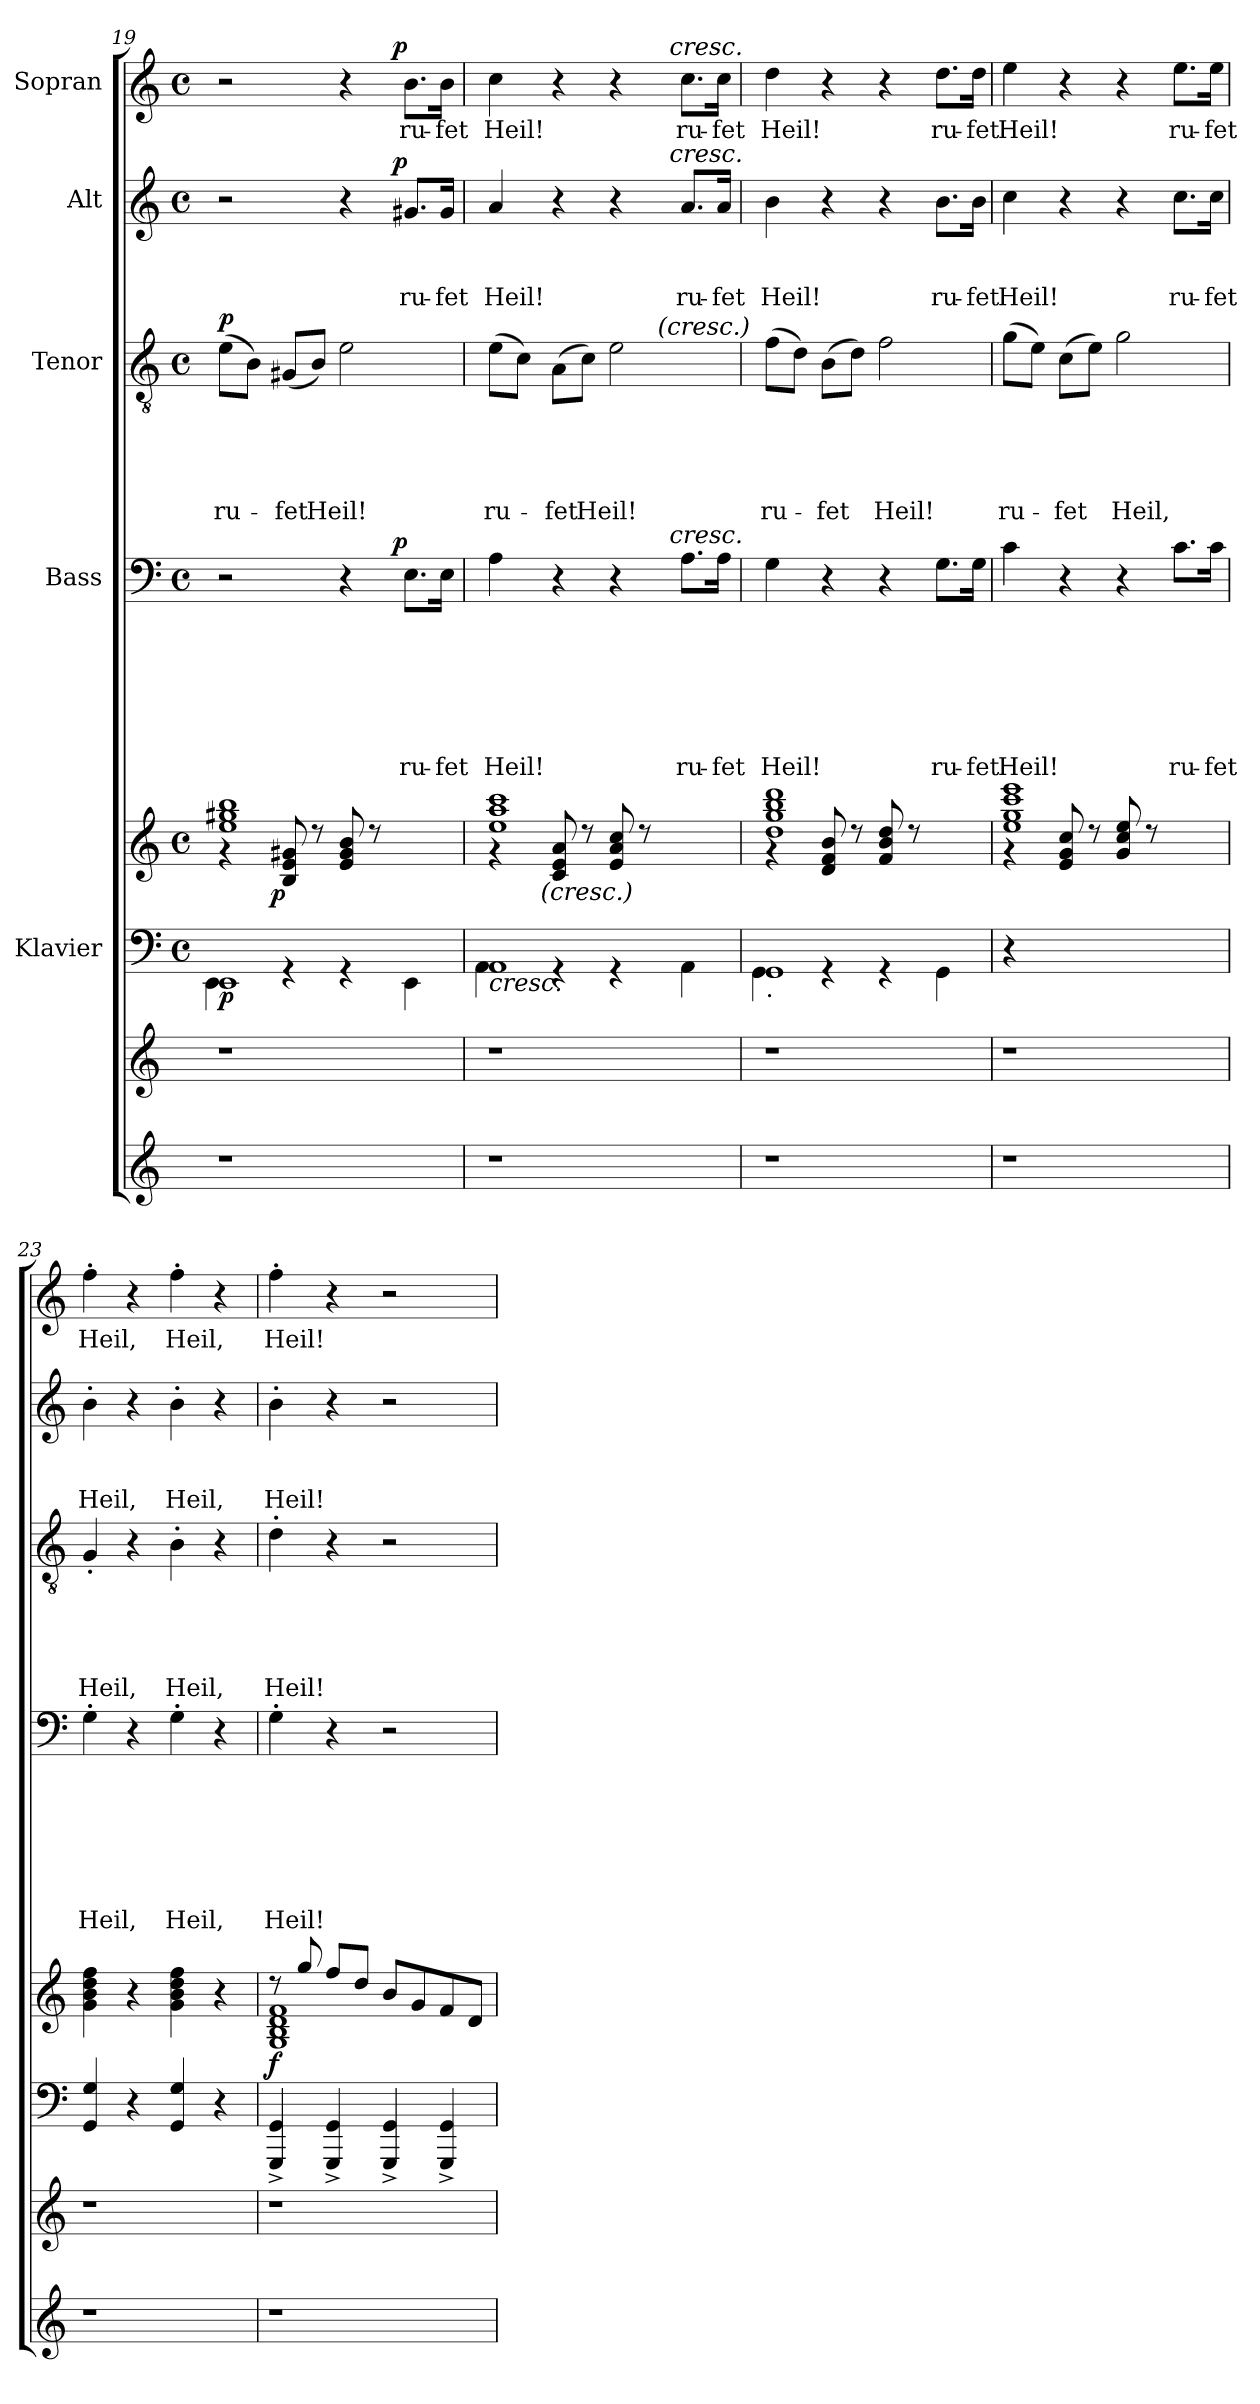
**kern	**kern	**kern	**kern	**dynam	**kern	**text	**text	**text	**text	**text	**text	**text	**dynam	**kern	**text	**text	**text	**text	**text	**dynam	**kern	**text	**text	**text	**dynam	**kern	**text	**dynam
*part7	*part6	*part5	*part5	*part5	*part4	*part4	*part4	*part4	*part4	*part4	*part4	*part4	*part4	*part3	*part3	*part3	*part3	*part3	*part3	*part3	*part2	*part2	*part2	*part2	*part2	*part1	*part1	*part1
*staff8	*staff7	*staff6	*staff5	*staff5/6	*staff4	*staff4	*staff4	*staff4	*staff4	*staff4	*staff4	*staff4	*staff4	*staff3	*staff3	*staff3	*staff3	*staff3	*staff3	*staff3	*staff2	*staff2	*staff2	*staff2	*staff2	*staff1	*staff1	*staff1
*	*	*I"Klavier	*	*	*I"Bass	*	*	*	*	*	*	*	*	*I"Tenor	*	*	*	*	*	*	*I"Alt	*	*	*	*	*I"Sopran	*	*
*clefG2	*clefG2	*clefF4	*clefG2	*	*clefF4	*	*	*	*	*	*	*	*	*clefGv2	*	*	*	*	*	*	*clefG2	*	*	*	*	*clefG2	*	*
*k[]	*k[]	*k[]	*k[]	*	*k[]	*	*	*	*	*	*	*	*	*k[]	*	*	*	*	*	*	*k[]	*	*	*	*	*k[]	*	*
*C:	*C:	*C:	*C:	*	*C:	*	*	*	*	*	*	*	*	*C:	*	*	*	*	*	*	*C:	*	*	*	*	*C:	*	*
*	*	*M4/4	*M4/4	*	*M4/4	*	*	*	*	*	*	*	*	*M4/4	*	*	*	*	*	*	*M4/4	*	*	*	*	*M4/4	*	*
*	*	*met(c)	*met(c)	*	*met(c)	*	*	*	*	*	*	*	*	*met(c)	*	*	*	*	*	*	*met(c)	*	*	*	*	*met(c)	*	*
=19	=19	=19	=19	=19	=19	=19	=19	=19	=19	=19	=19	=19	=19	=19	=19	=19	=19	=19	=19	=19	=19	=19	=19	=19	=19	=19	=19	=19
*	*	*^	*^	*	*	*	*	*	*	*	*	*	*	*	*	*	*	*	*	*	*	*	*	*	*	*	*	*
!	!	!	!	!	!	!LO:DY:b=2	!	!	!	!	!	!	!	!	!	!	!	!	!	!	!LO:LY:b	!LO:DY:a	!	!	!	!	!	!	!	!
*	*	*	*	*	*^	*	*^	*	*	*	*	*	*	*	*	*	*	*	*	*	*	*	*^	*	*	*	*	*^	*	*
1r	1r	1EE	4EE\	4rg	1ee 1gg#X 1bb	8..ryy	p	2r	2ryy	.	.	.	.	.	.	.	.	(>8e\L	.	.	.	.	ru-	p	2r	2ryy	.	.	.	.	2r	2ryy	.	.
.	.	.	.	.	.	.	.	.	.	.	.	.	.	.	.	.	.	8B\J)	.	.	.	.	.	.	.	.	.	.	.	.	.	.	.	.
!	!	!	!	!	!	!	!LO:DY:b	!	!	!	!	!	!	!	!	!	!	!	!	!	!	!	!	!	!	!	!	!	!	!	!	!	!	!
.	.	.	.	.	.	2ryy	p	.	.	.	.	.	.	.	.	.	.	.	.	.	.	.	.	.	.	.	.	.	.	.	.	.	.	.
!	!	!	!	!	!	!	!	!	!	!	!	!	!	!	!	!	!	!	!	!	!	!	!LO:LY:b	!	!	!	!	!	!	!	!	!	!	!
.	.	.	4rGG	8B/ 8e/ 8g#X/	.	.	.	.	.	.	.	.	.	.	.	.	.	(<8G#X/L	.	.	.	.	-fet	.	.	.	.	.	.	.	.	.	.	.
!	!	!	!	!	!	!	!	!	!	!	!	!	!	!	!	!	!	!	!	!	!	!	!LO:LY:b	!	!	!	!	!	!	!	!	!	!	!
.	.	.	.	8rdd	.	.	.	.	.	.	.	.	.	.	.	.	.	8B/J)	.	.	.	.	Heil!	.	.	.	.	.	.	.	.	.	.	.
.	.	.	4rGG	8e/ 8g#/ 8b/	.	.	.	4r	8..ryy	.	.	.	.	.	.	.	.	2e\	.	.	.	.	.	.	4r	8..ryy	.	.	.	.	4r	8..ryy	.	.
.	.	.	.	8rdd	.	.	.	.	.	.	.	.	.	.	.	.	.	.	.	.	.	.	.	.	.	.	.	.	.	.	.	.	.	.
!	!	!	!	!	!	!	!	!	!	!	!	!	!	!	!	!	!LO:DY:a	!	!	!	!	!	!	!	!	!	!	!	!	!LO:DY:a	!	!	!	!LO:DY:a
.	.	.	.	.	.	4ryy	.	.	4ryy	.	.	.	.	.	.	.	p	.	.	.	.	.	.	.	.	4ryy	.	.	.	p	.	4ryy	.	p
!	!	!	!	!	!	!	!	!	!	!	!	!	!	!	!	!LO:LY:b	!	!	!	!	!	!	!	!	!	!	!	!	!LO:LY:b	!	!	!	!LO:LY:b	!
.	.	.	4EE\	4ryy	.	.	.	8.E\L	.	.	.	.	.	.	.	ru-	.	.	.	.	.	.	.	.	8.g#X/L	.	.	.	ru-	.	8.b\L	.	ru-	.
!	!	!	!	!	!	!	!	!	!	!	!	!	!	!	!	!LO:LY:b	!	!	!	!	!	!	!	!	!	!	!	!	!LO:LY:b	!	!	!	!LO:LY:b	!
.	.	.	.	.	.	.	.	16E\Jk	.	.	.	.	.	.	.	-fet	.	.	.	.	.	.	.	.	16g#/Jk	.	.	.	-fet	.	16b\Jk	.	-fet	.
.	.	.	.	.	.	32ryy	.	.	32ryy	.	.	.	.	.	.	.	.	.	.	.	.	.	.	.	.	32ryy	.	.	.	.	.	32ryy	.	.
=20	=20	=20	=20	=20	=20	=20	=20	=20	=20	=20	=20	=20	=20	=20	=20	=20	=20	=20	=20	=20	=20	=20	=20	=20	=20	=20	=20	=20	=20	=20	=20	=20	=20	=20
!	!	!LO:TX:b:i:t=cresc.	!	!	!	!	!	!	!	!	!	!	!	!	!	!	!	!	!	!	!	!	!	!	!	!	!	!	!	!	!	!	!	!
!	!	!	!	!	!	!	!	!	!	!	!	!	!	!	!	!LO:LY:b	!	!	!	!	!	!	!LO:LY:b	!	!	!	!	!	!LO:LY:b	!	!	!	!LO:LY:b	!
*	*	*	*	*	*	*	*	*	*	*	*	*	*	*	*	*	*	*^	*	*	*	*	*	*	*	*	*	*	*	*	*	*	*	*
1r	1r	1AA	4AA\	4rg	1ee 1aa 1ccc	8..ryy	.	4A\	2ryy	.	.	.	.	.	.	Heil!	.	(>8e\L	2ryy	.	.	.	.	ru-	.	4a/	2ryy	.	.	Heil!	.	4cc\	2ryy	Heil!	.
.	.	.	.	.	.	.	.	.	.	.	.	.	.	.	.	.	.	8c\J)	.	.	.	.	.	.	.	.	.	.	.	.	.	.	.	.	.
!	!	!	!	!	!	!LO:TX:b:i:t=(cresc.)	!	!	!	!	!	!	!	!	!	!	!	!	!	!	!	!	!	!	!	!	!	!	!	!	!	!	!	!	!
.	.	.	.	.	.	2ryy	.	.	.	.	.	.	.	.	.	.	.	.	.	.	.	.	.	.	.	.	.	.	.	.	.	.	.	.	.
!	!	!	!	!	!	!	!	!	!	!	!	!	!	!	!	!	!	!	!	!	!	!	!	!LO:LY:b	!	!	!	!	!	!	!	!	!	!	!
.	.	.	4rGG	8c/ 8e/ 8a/	.	.	.	4r	.	.	.	.	.	.	.	.	.	(>8A\L	.	.	.	.	.	-fet	.	4r	.	.	.	.	.	4r	.	.	.
!	!	!	!	!	!	!	!	!	!	!	!	!	!	!	!	!	!	!	!	!	!	!	!	!LO:LY:b	!	!	!	!	!	!	!	!	!	!	!
.	.	.	.	8rdd	.	.	.	.	.	.	.	.	.	.	.	.	.	8c\J)	.	.	.	.	.	Heil!	.	.	.	.	.	.	.	.	.	.	.
.	.	.	4rGG	8e/ 8a/ 8cc/	.	.	.	4r	8..ryy	.	.	.	.	.	.	.	.	2e\	8.ryy	.	.	.	.	.	.	4r	8..ryy	.	.	.	.	4r	8..ryy	.	.
.	.	.	.	8rdd	.	.	.	.	.	.	.	.	.	.	.	.	.	.	.	.	.	.	.	.	.	.	.	.	.	.	.	.	.	.	.
!	!	!	!	!	!	!	!	!	!	!	!	!	!	!	!	!	!	!	!LO:TX:a:i:t=(cresc.)	!	!	!	!	!	!	!	!	!	!	!	!	!	!	!	!
.	.	.	.	.	.	.	.	.	.	.	.	.	.	.	.	.	.	.	4ryy	.	.	.	.	.	.	.	.	.	.	.	.	.	.	.	.
!	!	!	!	!	!	!	!	!	!	!	!	!	!	!	!	!	!	!	!	!	!	!	!	!	!	!	!	!	!	!	!	!	!LO:TX:a:i:t=cresc.	!	!
!	!	!	!	!	!	!	!	!	!	!	!	!	!	!	!	!	!	!	!	!	!	!	!	!	!	!	!LO:TX:a:i:t=cresc.	!	!	!	!	!	!	!	!
!	!	!	!	!	!	!	!	!	!LO:TX:a:i:t=cresc.	!	!	!	!	!	!	!	!	!	!	!	!	!	!	!	!	!	!	!	!	!	!	!	!	!	!
.	.	.	.	.	.	4ryy	.	.	4ryy	.	.	.	.	.	.	.	.	.	.	.	.	.	.	.	.	.	4ryy	.	.	.	.	.	4ryy	.	.
!	!	!	!	!	!	!	!	!	!	!	!	!	!	!	!	!LO:LY:b	!	!	!	!	!	!	!	!	!	!	!	!	!	!LO:LY:b	!	!	!	!LO:LY:b	!
.	.	.	4AA\	4ryy	.	.	.	8.A\L	.	.	.	.	.	.	.	ru-	.	.	.	.	.	.	.	.	.	8.a/L	.	.	.	ru-	.	8.cc\L	.	ru-	.
!	!	!	!	!	!	!	!	!	!	!	!	!	!	!	!	!LO:LY:b	!	!	!	!	!	!	!	!	!	!	!	!	!	!LO:LY:b	!	!	!	!LO:LY:b	!
.	.	.	.	.	.	.	.	16A\Jk	.	.	.	.	.	.	.	-fet	.	.	16ryy	.	.	.	.	.	.	16a/Jk	.	.	.	-fet	.	16cc\Jk	.	-fet	.
.	.	.	.	.	.	32ryy	.	.	32ryy	.	.	.	.	.	.	.	.	.	.	.	.	.	.	.	.	.	32ryy	.	.	.	.	.	32ryy	.	.
!!LO:PB:g=z
=21	=21	=21	=21	=21	=21	=21	=21	=21	=21	=21	=21	=21	=21	=21	=21	=21	=21	=21	=21	=21	=21	=21	=21	=21	=21	=21	=21	=21	=21	=21	=21	=21	=21	=21	=21
!	!	!	!	!	!	!	!	!LO:TX:b:t=.	!	!	!	!	!	!	!	!	!	!	!	!	!	!	!	!	!	!	!	!	!	!	!	!	!	!	!
!	!	!LO:TX:b:t=.	!	!	!	!	!	!	!	!	!	!	!	!	!	!	!	!	!	!	!	!	!	!	!	!	!	!	!	!	!	!	!	!	!
!	!	!	!	!	!	!	!	!	!	!	!	!	!	!	!	!LO:LY:b	!	!	!	!	!	!	!	!LO:LY:b	!	!	!	!	!	!LO:LY:b	!	!	!	!LO:LY:b	!
*	*	*	*	*	*v	*v	*	*	*	*	*	*	*	*	*	*	*	*v	*v	*	*	*	*	*	*	*v	*v	*	*	*	*	*v	*v	*	*
*	*	*	*	*	*	*	*v	*v	*	*	*	*	*	*	*	*	*	*	*	*	*	*	*	*	*	*	*	*	*	*	*
1r	1r	1GG	4GG\	4rg	1dd 1gg 1bb 1ddd	.	4G\	.	.	.	.	.	.	Heil!	.	(>8f\L	.	.	.	.	ru-	.	4b\	.	.	Heil!	.	4dd\	Heil!	.
.	.	.	.	.	.	.	.	.	.	.	.	.	.	.	.	8d\J)	.	.	.	.	.	.	.	.	.	.	.	.	.	.
!	!	!	!	!	!	!	!	!	!	!	!	!	!	!	!	!	!	!	!	!	!LO:LY:b	!	!	!	!	!	!	!	!	!
.	.	.	4rGG	8d/ 8f/ 8b/	.	.	4r	.	.	.	.	.	.	.	.	(>8B\L	.	.	.	.	-fet	.	4r	.	.	.	.	4r	.	.
.	.	.	.	8rdd	.	.	.	.	.	.	.	.	.	.	.	8d\J)	.	.	.	.	.	.	.	.	.	.	.	.	.	.
!	!	!	!	!	!	!	!	!	!	!	!	!	!	!	!	!	!	!	!	!	!LO:LY:b	!	!	!	!	!	!	!	!	!
.	.	.	4rGG	8f/ 8b/ 8dd/	.	.	4r	.	.	.	.	.	.	.	.	2f\	.	.	.	.	Heil!	.	4r	.	.	.	.	4r	.	.
.	.	.	.	8rdd	.	.	.	.	.	.	.	.	.	.	.	.	.	.	.	.	.	.	.	.	.	.	.	.	.	.
!	!	!	!	!	!	!	!	!	!	!	!	!	!	!LO:LY:b	!	!	!	!	!	!	!	!	!	!	!	!LO:LY:b	!	!	!LO:LY:b	!
.	.	.	4GG\	4ryy	.	.	8.G\L	.	.	.	.	.	.	ru-	.	.	.	.	.	.	.	.	8.b\L	.	.	ru-	.	8.dd\L	ru-	.
!	!	!	!	!	!	!	!	!	!	!	!	!	!	!LO:LY:b	!	!	!	!	!	!	!	!	!	!	!	!LO:LY:b	!	!	!LO:LY:b	!
.	.	.	.	.	.	.	16G\Jk	.	.	.	.	.	.	-fet	.	.	.	.	.	.	.	.	16b\Jk	.	.	-fet	.	16dd\Jk	-fet	.
*	*	*v	*v	*	*	*	*	*	*	*	*	*	*	*	*	*	*	*	*	*	*	*	*	*	*	*	*	*	*	*
=22	=22	=22	=22	=22	=22	=22	=22	=22	=22	=22	=22	=22	=22	=22	=22	=22	=22	=22	=22	=22	=22	=22	=22	=22	=22	=22	=22	=22	=22
!	!	!	!	!	!	!	!	!	!	!	!	!	!LO:LY:b	!	!	!	!	!	!	!LO:LY:b	!	!	!	!	!LO:LY:b	!	!	!LO:LY:b	!
1r	1r	4r	4rg	1ee 1gg 1ccc 1eee	.	4c\	.	.	.	.	.	.	Heil!	.	(>8g\L	.	.	.	.	ru-	.	4cc\	.	.	Heil!	.	4ee\	Heil!	.
.	.	.	.	.	.	.	.	.	.	.	.	.	.	.	8e\J)	.	.	.	.	.	.	.	.	.	.	.	.	.	.
!	!	!	!	!	!	!	!	!	!	!	!	!	!	!	!	!	!	!	!	!LO:LY:b	!	!	!	!	!	!	!	!	!
.	.	2.ryy	8e/ 8g/ 8cc/	.	.	4r	.	.	.	.	.	.	.	.	(>8c\L	.	.	.	.	-fet	.	4r	.	.	.	.	4r	.	.
.	.	.	8rdd	.	.	.	.	.	.	.	.	.	.	.	8e\J)	.	.	.	.	.	.	.	.	.	.	.	.	.	.
!	!	!	!	!	!	!	!	!	!	!	!	!	!	!	!	!	!	!	!	!LO:LY:b	!	!	!	!	!	!	!	!	!
.	.	.	8g/ 8cc/ 8ee/	.	.	4r	.	.	.	.	.	.	.	.	2g\	.	.	.	.	Heil,	.	4r	.	.	.	.	4r	.	.
.	.	.	8rdd	.	.	.	.	.	.	.	.	.	.	.	.	.	.	.	.	.	.	.	.	.	.	.	.	.	.
!	!	!	!	!	!	!	!	!	!	!	!	!	!LO:LY:b	!	!	!	!	!	!	!	!	!	!	!	!LO:LY:b	!	!	!LO:LY:b	!
.	.	.	4ryy	.	.	8.c\L	.	.	.	.	.	.	ru-	.	.	.	.	.	.	.	.	8.cc\L	.	.	ru-	.	8.ee\L	ru-	.
!	!	!	!	!	!	!	!	!	!	!	!	!	!LO:LY:b	!	!	!	!	!	!	!	!	!	!	!	!LO:LY:b	!	!	!LO:LY:b	!
.	.	.	.	.	.	16c\Jk	.	.	.	.	.	.	-fet	.	.	.	.	.	.	.	.	16cc\Jk	.	.	-fet	.	16ee\Jk	-fet	.
*	*	*	*v	*v	*	*	*	*	*	*	*	*	*	*	*	*	*	*	*	*	*	*	*	*	*	*	*	*	*
=23	=23	=23	=23	=23	=23	=23	=23	=23	=23	=23	=23	=23	=23	=23	=23	=23	=23	=23	=23	=23	=23	=23	=23	=23	=23	=23	=23	=23
!	!	!	!	!	!	!	!	!	!	!	!	!LO:LY:b	!	!	!	!	!	!	!LO:LY:b	!	!	!	!	!LO:LY:b	!	!	!LO:LY:b	!
1r	1r	4GG/ 4G/	4g\ 4b\ 4dd\ 4ff\	.	4G'>\	.	.	.	.	.	.	Heil,	.	4G'</	.	.	.	.	Heil,	.	4b'>\	.	.	Heil,	.	4ff'>\	Heil,	.
.	.	4r	4r	.	4r	.	.	.	.	.	.	.	.	4r	.	.	.	.	.	.	4r	.	.	.	.	4r	.	.
!	!	!	!	!	!	!	!	!	!	!	!	!LO:LY:b	!	!	!	!	!	!	!LO:LY:b	!	!	!	!	!LO:LY:b	!	!	!LO:LY:b	!
.	.	4GG/ 4G/	4g\ 4b\ 4dd\ 4ff\	.	4G'>\	.	.	.	.	.	.	Heil,	.	4B'>\	.	.	.	.	Heil,	.	4b'>\	.	.	Heil,	.	4ff'>\	Heil,	.
.	.	4r	4r	.	4r	.	.	.	.	.	.	.	.	4r	.	.	.	.	.	.	4r	.	.	.	.	4r	.	.
=24	=24	=24	=24	=24	=24	=24	=24	=24	=24	=24	=24	=24	=24	=24	=24	=24	=24	=24	=24	=24	=24	=24	=24	=24	=24	=24	=24	=24
*	*	*	*^	*	*	*	*	*	*	*	*	*	*	*	*	*	*	*	*	*	*	*	*	*	*	*	*	*
!	!	!	!	!	!LO:DY:b	!	!	!	!	!	!	!	!LO:LY:b	!	!	!	!	!	!	!LO:LY:b	!	!	!	!	!LO:LY:b	!	!	!LO:LY:b	!
1r	1r	4GGG/^< 4GG/^<	8rdd	1G 1B 1d 1f	f	4G'>\	.	.	.	.	.	.	Heil!	.	4d'>\	.	.	.	.	Heil!	.	4b'>\	.	.	Heil!	.	4ff'>\	Heil!	.
.	.	.	8gg/	.	.	.	.	.	.	.	.	.	.	.	.	.	.	.	.	.	.	.	.	.	.	.	.	.	.
.	.	4GGG/^< 4GG/^<	8ff/L	.	.	4r	.	.	.	.	.	.	.	.	4r	.	.	.	.	.	.	4r	.	.	.	.	4r	.	.
.	.	.	8dd/J	.	.	.	.	.	.	.	.	.	.	.	.	.	.	.	.	.	.	.	.	.	.	.	.	.	.
.	.	4GGG/^< 4GG/^<	8b/L	.	.	2r	.	.	.	.	.	.	.	.	2r	.	.	.	.	.	.	2r	.	.	.	.	2r	.	.
.	.	.	8g/	.	.	.	.	.	.	.	.	.	.	.	.	.	.	.	.	.	.	.	.	.	.	.	.	.	.
.	.	4GGG/^< 4GG/^<	8f/	.	.	.	.	.	.	.	.	.	.	.	.	.	.	.	.	.	.	.	.	.	.	.	.	.	.
.	.	.	8d/J	.	.	.	.	.	.	.	.	.	.	.	.	.	.	.	.	.	.	.	.	.	.	.	.	.	.
*	*	*	*v	*v	*	*	*	*	*	*	*	*	*	*	*	*	*	*	*	*	*	*	*	*	*	*	*	*	*
=	=	=	=	=	=	=	=	=	=	=	=	=	=	=	=	=	=	=	=	=	=	=	=	=	=	=	=	=
*-	*-	*-	*-	*-	*-	*-	*-	*-	*-	*-	*-	*-	*-	*-	*-	*-	*-	*-	*-	*-	*-	*-	*-	*-	*-	*-	*-	*-
